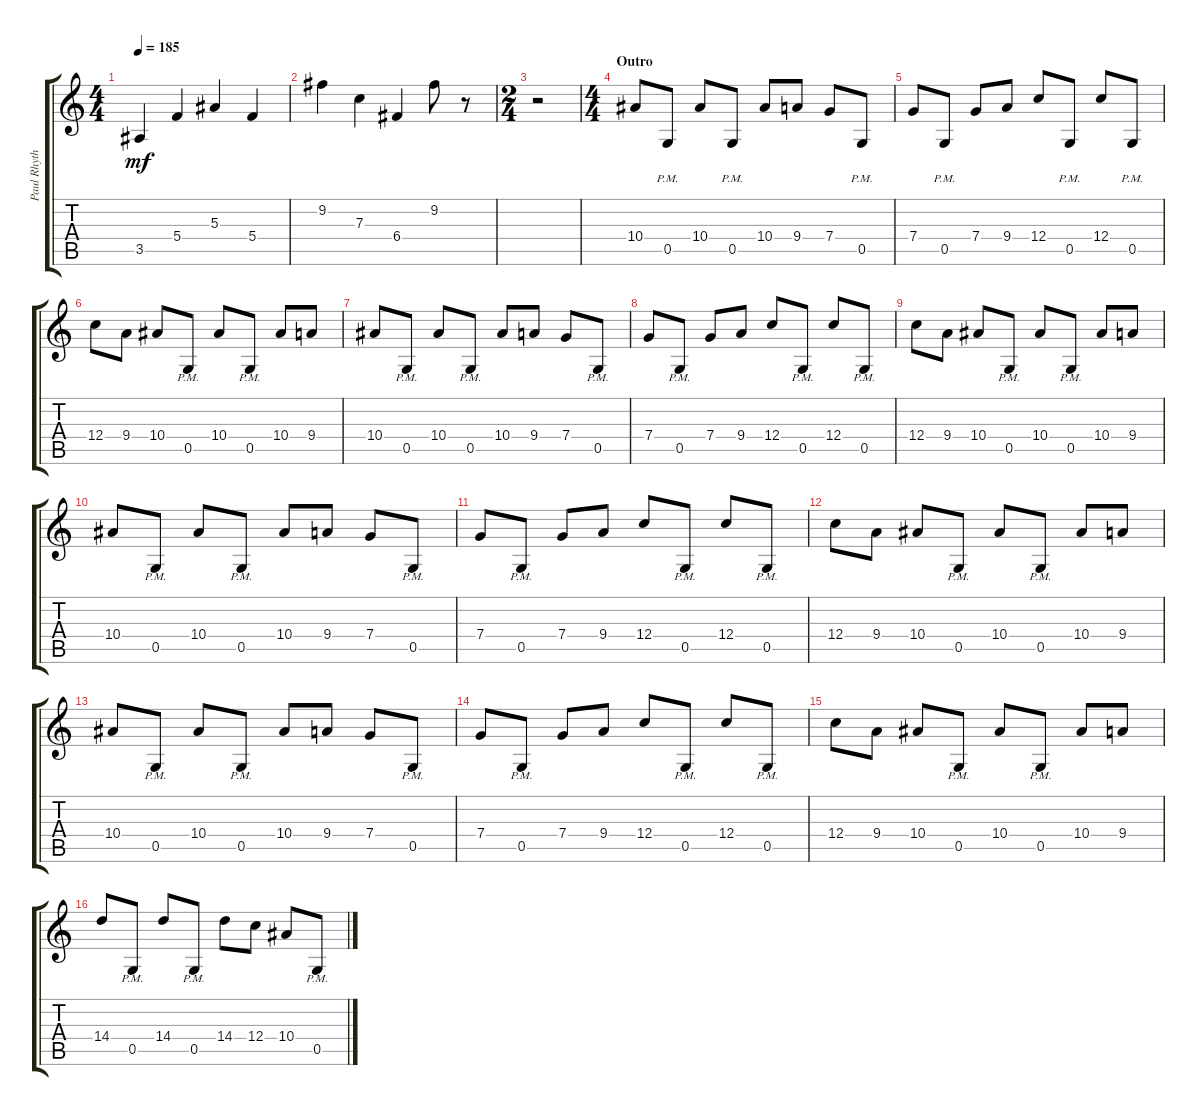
\track ("Paul Rhythm" "Paul Rhyth") {instrument distortionguitar}
\staff {score tabs}
\tuning (D4 A3 F3 C3 G2 C2) {hide}
\ts (4 4)
\tempo 185
\clef g2
\ks c
3.5.4{dy mf} 5.4.4 5.3.4 5.4.4 |
9.2.4 7.3.4 6.4.4 9.2.8 r.8 |
\ts (2 4)
r.2 |
\ts (4 4)
\section ("" "Outro")
10.4.8 0.5{pm}.8 10.4.8 0.5{pm}.8 10.4.8 9.4.8 7.4.8 0.5{pm}.8 |
7.4.8 0.5{pm}.8 7.4.8 9.4.8 12.4.8 0.5{pm}.8 12.4.8 0.5{pm}.8 |
12.4.8 9.4.8 10.4.8 0.5{pm}.8 10.4.8 0.5{pm}.8 10.4.8 9.4.8 |
10.4.8 0.5{pm}.8 10.4.8 0.5{pm}.8 10.4.8 9.4.8 7.4.8 0.5{pm}.8 |
7.4.8 0.5{pm}.8 7.4.8 9.4.8 12.4.8 0.5{pm}.8 12.4.8 0.5{pm}.8 |
12.4.8 9.4.8 10.4.8 0.5{pm}.8 10.4.8 0.5{pm}.8 10.4.8 9.4.8 |
10.4.8 0.5{pm}.8 10.4.8 0.5{pm}.8 10.4.8 9.4.8 7.4.8 0.5{pm}.8 |
7.4.8 0.5{pm}.8 7.4.8 9.4.8 12.4.8 0.5{pm}.8 12.4.8 0.5{pm}.8 |
12.4.8 9.4.8 10.4.8 0.5{pm}.8 10.4.8 0.5{pm}.8 10.4.8 9.4.8 |
10.4.8 0.5{pm}.8 10.4.8 0.5{pm}.8 10.4.8 9.4.8 7.4.8 0.5{pm}.8 |
7.4.8 0.5{pm}.8 7.4.8 9.4.8 12.4.8 0.5{pm}.8 12.4.8 0.5{pm}.8 |
12.4.8 9.4.8 10.4.8 0.5{pm}.8 10.4.8 0.5{pm}.8 10.4.8 9.4.8 |
14.4.8 0.5{pm}.8 14.4.8 0.5{pm}.8 14.4.8 12.4.8 10.4.8 0.5{pm}.8
